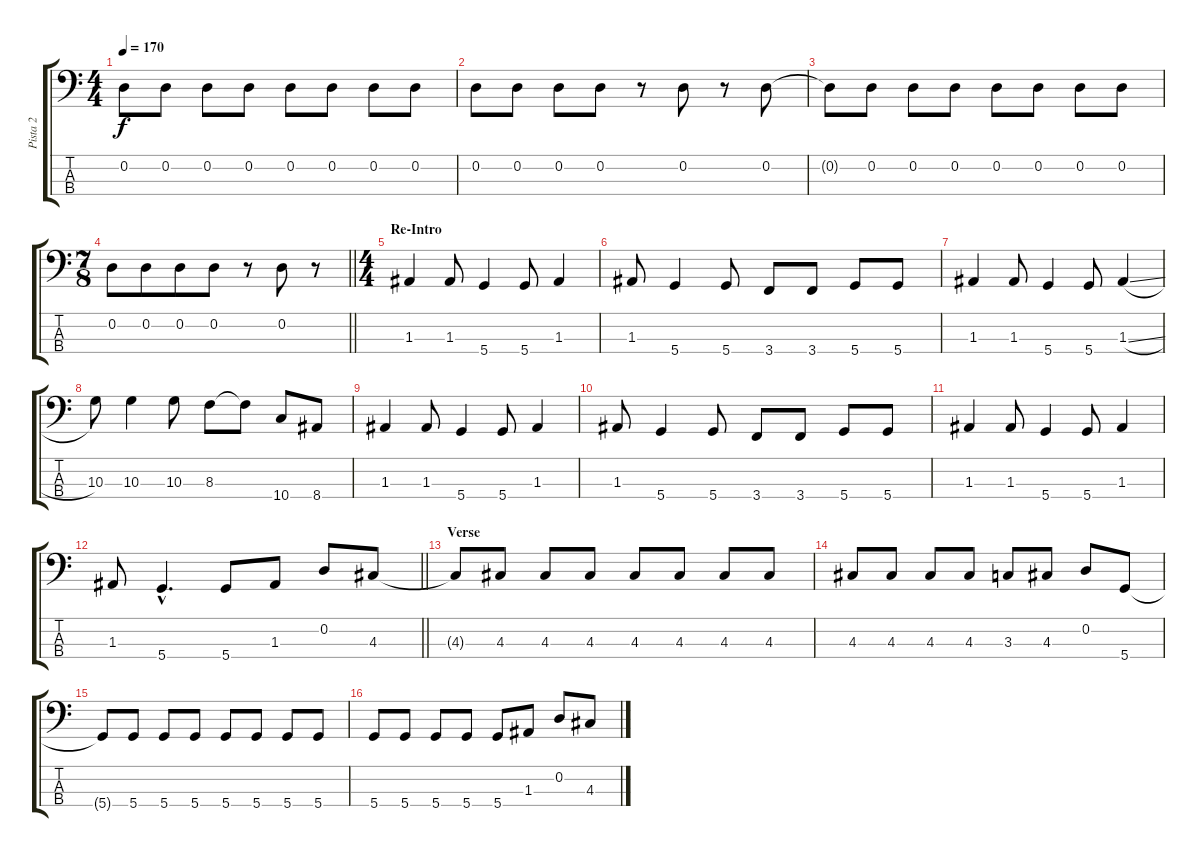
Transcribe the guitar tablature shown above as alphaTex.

\track ("Pista 2" "Pista 2") {instrument electricbassfinger}
\staff {score tabs}
\tuning (G2 D2 A1 D1) {hide}
\ts (4 4)
\tempo 170
\clef f4
\ks c
0.2{t}.8{dy f} 0.2.8 0.2.8 0.2.8 0.2.8 0.2.8 0.2.8 0.2.8 |
0.2.8 0.2.8 0.2.8 0.2.8 r.8 0.2.8 r.8 0.2.8 |
0.2{t}.8 0.2.8 0.2.8 0.2.8 0.2.8 0.2.8 0.2.8 0.2.8 |
\ts (7 8)
\barLineRight lightlight
0.2.8 0.2.8 0.2.8 0.2.8 r.8 0.2.8 r.8 |
\ts (4 4)
\section ("" "Re-Intro")
1.3.4 1.3.8 5.4.4 5.4.8 1.3.4 |
1.3.8 5.4.4 5.4.8 3.4.8 3.4.8 5.4.8 5.4.8 |
1.3.4 1.3.8 5.4.4 5.4.8 1.3{sl}.4 |
10.3.8 10.3.4 10.3.8 8.3.8 8.3{t}.8 10.4.8 8.4.8 |
1.3.4 1.3.8 5.4.4 5.4.8 1.3.4 |
1.3.8 5.4.4 5.4.8 3.4.8 3.4.8 5.4.8 5.4.8 |
1.3.4 1.3.8 5.4.4 5.4.8 1.3.4 |
\barLineRight lightlight
1.3.8 5.4{hac}.4{d} 5.4.8 1.3.8 0.2.8 4.3.8 |
\section ("" "Verse")
4.3{t}.8 4.3.8 4.3.8 4.3.8 4.3.8 4.3.8 4.3.8 4.3.8 |
4.3.8 4.3.8 4.3.8 4.3.8 3.3.8 4.3.8 0.2.8 5.4.8 |
5.4{t}.8 5.4.8 5.4.8 5.4.8 5.4.8 5.4.8 5.4.8 5.4.8 |
5.4.8 5.4.8 5.4.8 5.4.8 5.4.8 1.3.8 0.2.8 4.3.8
